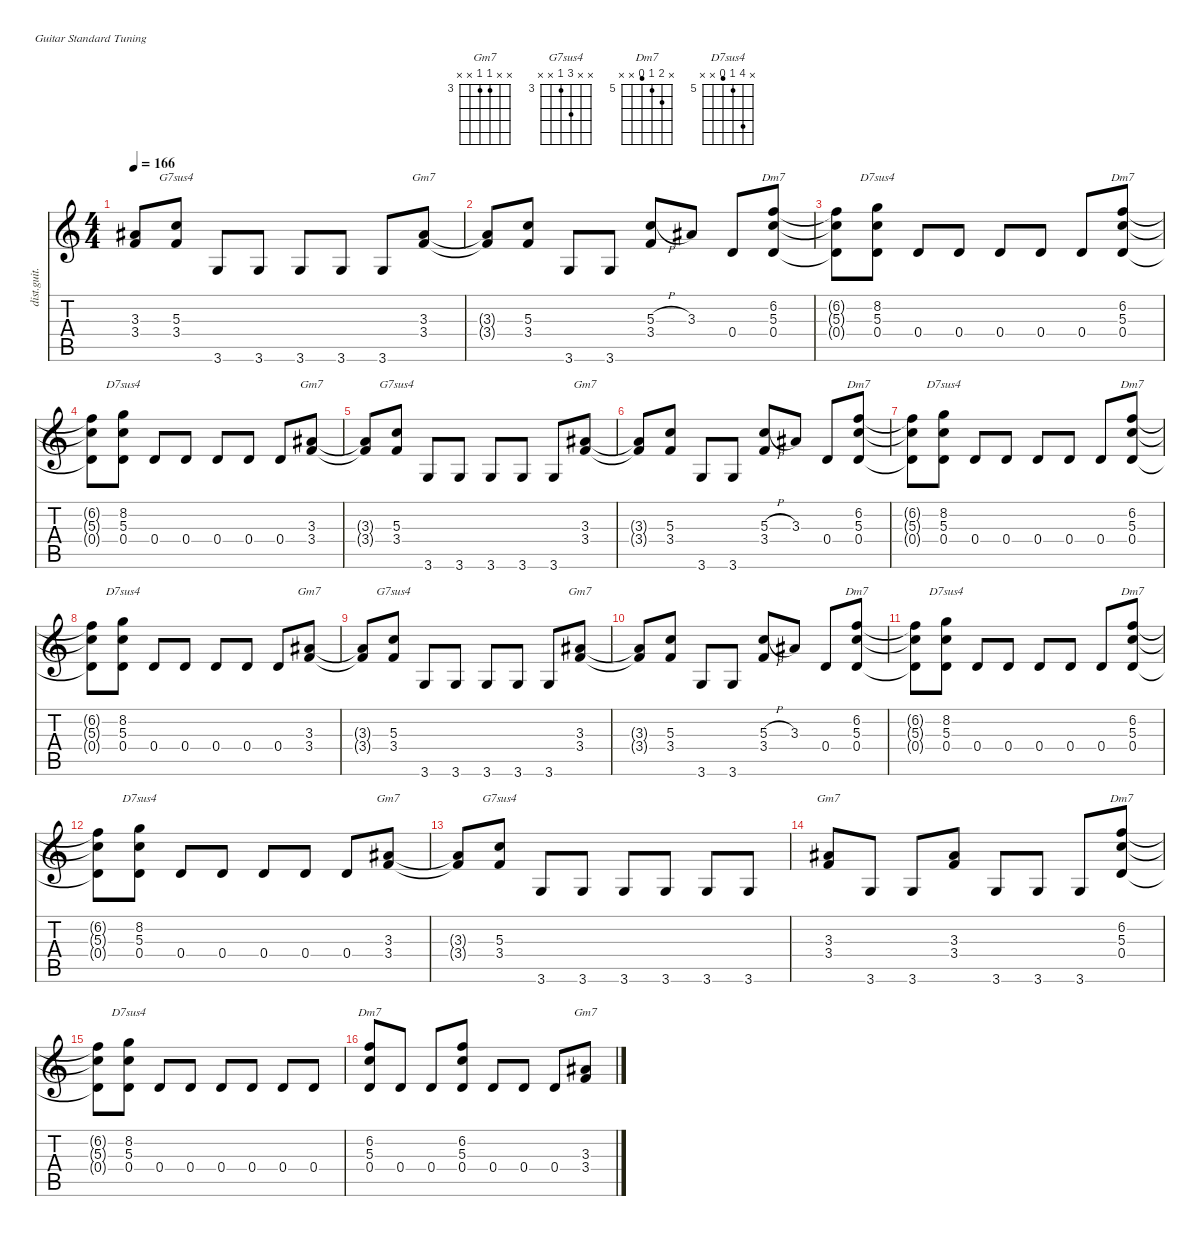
\defaultSystemsLayout 4
\hideDynamics
\bracketExtendMode nobrackets
\otherSystemsTrackNameOrientation horizontal
\track ("Accompagnement" "dist.guit.") {instrument distortionguitar}
\staff {score tabs}
\tuning (E4 B3 G3 D3 A2 E2)
\chord ("Gm7" x x 3 3 x x) {firstfret 3}
\chord ("G7sus4" x x 5 3 x x) {firstfret 3}
\chord ("Dm7" x 6 5 4 x x) {firstfret 5}
\chord ("D7sus4" x 8 5 4 x x) {firstfret 5}
\ts (4 4)
\tempo 166
\clef g2
\ks c
(3.3{t acc #} 3.4{t}).8{dy f beam Up} (5.3 3.4).8{ch "G7sus4" beam Up} 3.6.8{beam Up} 3.6.8{beam Up} 3.6.8{beam Up} 3.6.8{beam Up} 3.6.8{beam Up} (3.3{acc #} 3.4).8{ch "Gm7" beam Up} |
(3.3{t acc #} 3.4{t}).8{beam Up} (5.3 3.4).8{beam Up} 3.6.8{beam Up} 3.6.8{beam Up} (5.3{h} 3.4).8{beam Up} 3.3{acc #}.8{beam Up} 0.4.8{beam Up} (6.2 5.3 0.4).8{ch "Dm7" beam Up} |
(6.2{t} 5.3{t} 0.4{t}).8{beam Down} (8.2 5.3 0.4).8{ch "D7sus4" beam Down} 0.4.8{beam Up} 0.4.8{beam Up} 0.4.8{beam Up} 0.4.8{beam Up} 0.4.8{beam Up} (6.2 5.3 0.4).8{ch "Dm7" beam Up} |
(6.2{t} 5.3{t} 0.4{t}).8{beam Down} (8.2 5.3 0.4).8{ch "D7sus4" beam Down} 0.4.8{beam Up} 0.4.8{beam Up} 0.4.8{beam Up} 0.4.8{beam Up} 0.4.8{beam Up} (3.3{acc #} 3.4).8{ch "Gm7" beam Up} |
(3.3{t acc #} 3.4{t}).8{beam Up} (5.3 3.4).8{ch "G7sus4" beam Up} 3.6.8{beam Up} 3.6.8{beam Up} 3.6.8{beam Up} 3.6.8{beam Up} 3.6.8{beam Up} (3.3{acc #} 3.4).8{ch "Gm7" beam Up} |
(3.3{t acc #} 3.4{t}).8{beam Up} (5.3 3.4).8{beam Up} 3.6.8{beam Up} 3.6.8{beam Up} (5.3{h} 3.4).8{beam Up} 3.3{acc #}.8{beam Up} 0.4.8{beam Up} (6.2 5.3 0.4).8{ch "Dm7" beam Up} |
(6.2{t} 5.3{t} 0.4{t}).8{beam Down} (8.2 5.3 0.4).8{ch "D7sus4" beam Down} 0.4.8{beam Up} 0.4.8{beam Up} 0.4.8{beam Up} 0.4.8{beam Up} 0.4.8{beam Up} (6.2 5.3 0.4).8{ch "Dm7" beam Up} |
(6.2{t} 5.3{t} 0.4{t}).8{beam Down} (8.2 5.3 0.4).8{ch "D7sus4" beam Down} 0.4.8{beam Up} 0.4.8{beam Up} 0.4.8{beam Up} 0.4.8{beam Up} 0.4.8{beam Up} (3.3{acc #} 3.4).8{ch "Gm7" beam Up} |
(3.3{t acc #} 3.4{t}).8{beam Up} (5.3 3.4).8{ch "G7sus4" beam Up} 3.6.8{beam Up} 3.6.8{beam Up} 3.6.8{beam Up} 3.6.8{beam Up} 3.6.8{beam Up} (3.3{acc #} 3.4).8{ch "Gm7" beam Up} |
(3.3{t acc #} 3.4{t}).8{beam Up} (5.3 3.4).8{beam Up} 3.6.8{beam Up} 3.6.8{beam Up} (5.3{h} 3.4).8{beam Up} 3.3{acc #}.8{beam Up} 0.4.8{beam Up} (6.2 5.3 0.4).8{ch "Dm7" beam Up} |
(6.2{t} 5.3{t} 0.4{t}).8{beam Down} (8.2 5.3 0.4).8{ch "D7sus4" beam Down} 0.4.8{beam Up} 0.4.8{beam Up} 0.4.8{beam Up} 0.4.8{beam Up} 0.4.8{beam Up} (6.2 5.3 0.4).8{ch "Dm7" beam Up} |
(6.2{t} 5.3{t} 0.4{t}).8{beam Down} (8.2 5.3 0.4).8{ch "D7sus4" beam Down} 0.4.8{beam Up} 0.4.8{beam Up} 0.4.8{beam Up} 0.4.8{beam Up} 0.4.8{beam Up} (3.3{acc #} 3.4).8{ch "Gm7" beam Up} |
(3.3{t acc #} 3.4{t}).8{beam Up} (5.3 3.4).8{ch "G7sus4" beam Up} 3.6.8{beam Up} 3.6.8{beam Up} 3.6.8{beam Up} 3.6.8{beam Up} 3.6.8{beam Up} 3.6.8{beam Up} |
(3.3{acc #} 3.4).8{ch "Gm7" beam Up} 3.6.8{beam Up} 3.6.8{beam Up} (3.3{acc #} 3.4).8{beam Up} 3.6.8{beam Up} 3.6.8{beam Up} 3.6.8{beam Up} (6.2 5.3 0.4).8{ch "Dm7" beam Up} |
(6.2{t} 5.3{t} 0.4{t}).8{beam Down} (8.2 5.3 0.4).8{ch "D7sus4" beam Down} 0.4.8{beam Up} 0.4.8{beam Up} 0.4.8{beam Up} 0.4.8{beam Up} 0.4.8{beam Up} 0.4.8{beam Up} |
(6.2 5.3 0.4).8{ch "Dm7" beam Up} 0.4.8{beam Up} 0.4.8{beam Up} (6.2 5.3 0.4).8{beam Up} 0.4.8{beam Up} 0.4.8{beam Up} 0.4.8{beam Up} (3.3{acc #} 3.4).8{ch "Gm7" beam Up}
